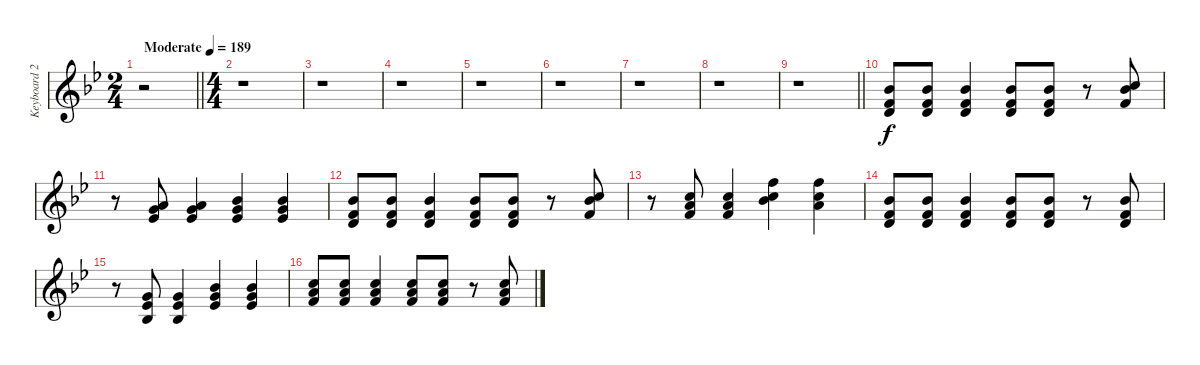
\track ("Keyboard 2" "Keyboard 2") {instrument lead1square}
\staff {score}
\tuning (E4 B3 G3 D3 A2 E2) {hide}
\ts (2 4)
\tempo (189 "Moderate")
\clef g2
\barLineRight lightlight
\ks bb
r.2{dy f instrument lead1square} |
\ts (4 4)
r.1 |
r.1 |
r.1 |
r.1 |
r.1 |
r.1 |
r.1 |
\barLineRight lightlight
r.1 |
(6.1 6.2 7.3).8 (6.1 6.2 7.3).8 (6.1 6.2 7.3).4 (6.1 6.2 7.3).8 (6.1 6.2 7.3).8 r.8 (8.1 11.2 10.3).8 |
r.8 (5.1 8.2 8.3).8 (5.1 8.2 8.3).4 (6.1 8.2 8.3).4 (6.1 8.2 8.3).4 |
(6.1 6.2 7.3).8 (6.1 6.2 7.3).8 (6.1 6.2 7.3).4 (6.1 6.2 7.3).8 (6.1 6.2 7.3).8 r.8 (8.1 11.2 10.3).8 |
r.8 (8.1 10.2 10.3).8 (8.1 10.2 10.3).4 (13.1 13.2 15.3).4 (13.1 13.2 14.3).4 |
(11.2 10.3 12.4).8 (11.2 10.3 12.4).8 (11.2 10.3 12.4).4 (11.2 10.3 12.4).8 (11.2 10.3 12.4).8 r.8 (11.2 10.3 12.4).8 |
r.8 (8.2 8.3 8.4).8 (8.2 8.3 8.4).4 (6.1 8.2 8.3).4 (6.1 8.2 8.3).4 |
(8.1 10.2 10.3).8 (8.1 10.2 10.3).8 (8.1 10.2 10.3).4 (8.1 10.2 10.3).8 (8.1 10.2 10.3).8 r.8 (8.1 10.2 10.3).8
